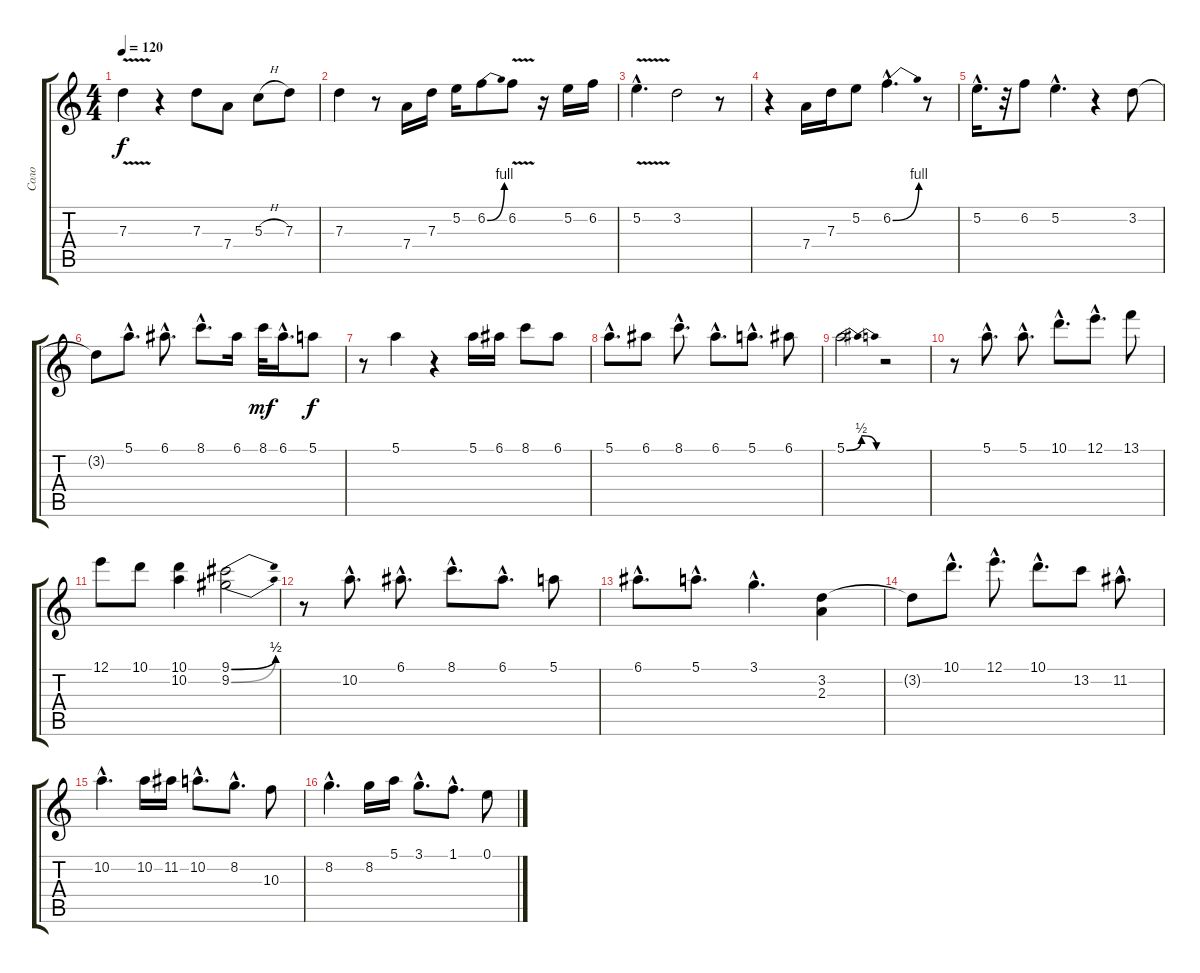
\track ("Соло" "Соло") {instrument acousticbass}
\staff {score tabs}
\tuning (E4 B3 G3 D3 A2 E2) {hide}
\ts (4 4)
\tempo 120
\clef g2
\ks c
7.3{v t}.4{dy f} r.4 7.3.8 7.4.8 5.3{h}.8 7.3.8 |
7.3.4 r.8 7.4.16 7.3.16 5.2.16 6.2{be (bend 0 0 60 4)}.8 6.2{v}.8 r.16 5.2.16 6.2.16 |
5.2{v hac}.4{d} 3.2.2 r.8 |
r.4 7.4.16 7.3.16 5.2.8 6.2{be (bend 0 0 60 4) hac}.4{d} r.8 |
5.2{hac}.16{d} r.32 6.2.8 5.2{hac}.4{d} r.4 3.2.8 |
3.2{t}.8 5.1{hac}.8{d} 6.1{hac}.8{d} 8.1{hac}.8{d} 6.1.16 8.1.32{dy mf} 6.1{hac}.16{d} 5.1.8{dy f} |
r.8 5.1.4 r.4 5.1.16 6.1.16 8.1.8 6.1.8 |
5.1{hac}.8{d} 6.1.8 8.1{hac}.8{d} 6.1{hac}.8{d} 5.1{hac}.8{d} 6.1.8 |
5.1{be (bendrelease 0 0 15 2 35 2 60 0)}.2 r.2 |
r.8 5.1{hac}.8{d} 5.1{hac}.8{d} 10.1{hac}.8{d} 12.1{hac}.8{d} 13.1.8 |
12.1.8 10.1.8 (10.1 10.2).4 (9.1{be (bend 0 0 60 2)} 9.2{be (bend 0 0 60 2)}).2 |
r.8 10.2{hac}.8{d} 6.1{hac}.8{d} 8.1{hac}.8{d} 6.1{hac}.8{d} 5.1.8 |
6.1{hac}.8{d} 5.1{hac}.8{d} 3.1{hac}.4{d} (3.2 2.3).4 |
3.2{t}.8 10.1{hac}.8{d} 12.1{hac}.8{d} 10.1{hac}.8{d} 13.2.8 11.2{hac}.8{d} |
10.2{hac}.4{d} 10.2.16 11.2.16 10.2{hac}.8{d} 8.2{hac}.8{d} 10.3.8 |
8.2{hac}.4{d} 8.2.16 5.1.16 3.1{hac}.8{d} 1.1{hac}.8{d} 0.1.8
